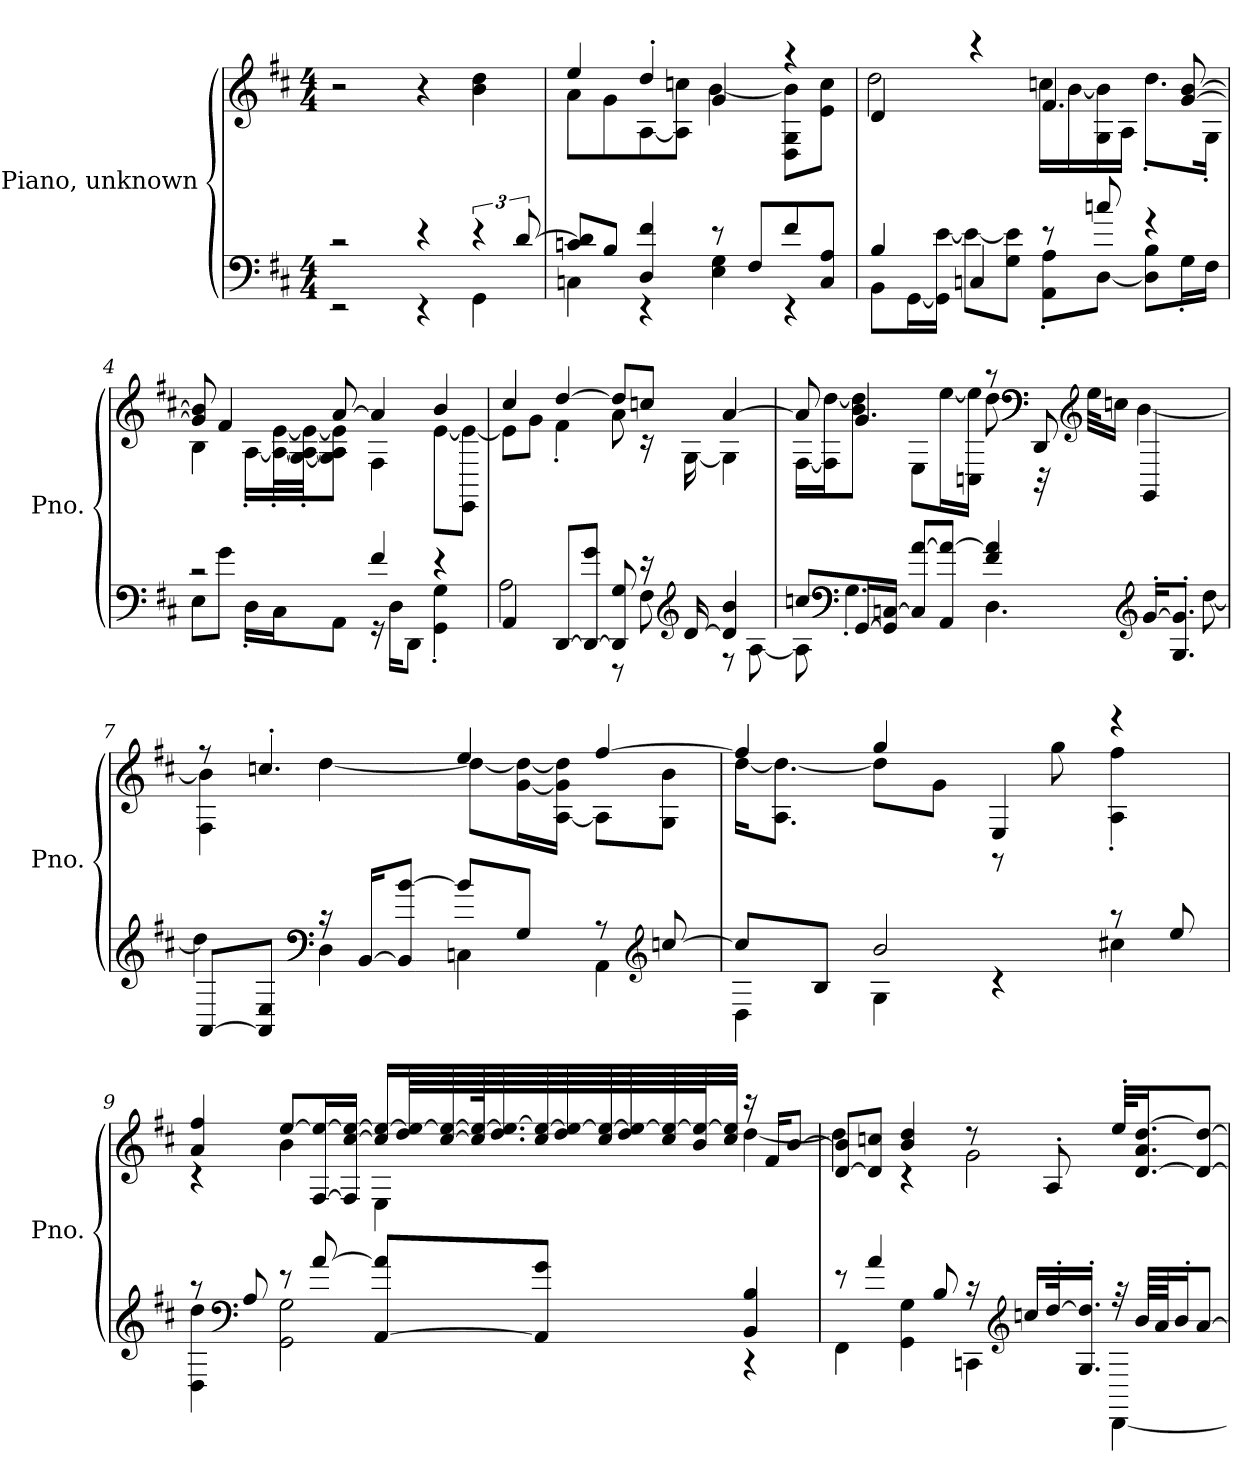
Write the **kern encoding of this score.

**kern	**kern
*part1	*part1
*staff2	*staff1
*I"Piano, unknown	*
*I'Pno.	*
*clefF4	*clefG2
*k[f#c#]	*k[f#c#]
*M4/4	*M4/4
*MM64	*MM64
=1	=1
*^	*
2r	2r	2r
4r	4r	4r
6r	4GG\	4b\ 4dd\
[12d/	.	.
=2	=2	=2
*	*	*^
8cn/ 8d/]L	4Cn\	4ee/	8a\L
8B/J	.	.	8g\
4D/ 4f#/	4r	4dd'/	[8A\
.	.	.	8A\] 8ccn\J
8r	4E\ 4G\	4g/	[4b\
8F#/L	.	.	.
8f#/	4r	4r	8D\ 8G\ 8b\]L
8C/ 8A/J	.	.	8e\ 8cc\J
=3	=3	=3	=3
4B/	8BB\L	4d/	2dd\
.	[16GG\L	.	.
.	16GG\] [16e\JJ	.	.
4Cn/	8e\L_	4r	.
.	8G\ 8e\]J	.	.
8r	8AA\' 8A\'L	4.f#/	16ccn\LL
.	.	.	[16b\
8ccn/	[8D\J	.	16G\ 16b\]
.	.	.	16A\JJ
4r	8D\] 8B\L	.	8.dd'\L
.	16G'\L	[8g/ [8b/	.
.	16F#\JJ	.	16G'\Jk
!!LO:LB:g=z	!!
=4	=4	=4	=4
2r	8E\L	8g/] 8b/]	4B\
.	8g\J	4f#/	.
.	16D'\LL	.	[16A'\LL
.	16C#\J	.	32A\_' [32e\'L
.	.	.	[32G\' 32A\_' 32e\_'JJ
.	8AA\J	[8a/	8G\] 8A\] 8e\]J
4f#/	16r	4a/]	4F#\
.	16D\KL	.	.
.	8DD\J	.	.
4r	4GG\' 4G\'	4b/	[8e\L
.	.	.	8EE\ 8e\_J
=5	=5	=5	=5
4AA/	2A\	4cc#/	8e\L]
.	.	.	8g\J
[8DD/L	.	[4dd/	4f#'\
8DD/_ 8g/J	.	.	.
8DD/] 8G/	8r	8dd/L]	8a\
16r	8F#\	8ccn/J	16r
*clefG2	*	*	*
[16d/	.	.	[16G\
4d/] 4b/	8r	[4a/	4G\]
.	[8A\	.	.
!!LO:LB:g=z	!!
=6	=6	=6	=6
8ccn/L	8A\]	8a/]	[16F#\LL
.	.	.	16F#\] [16dd\J
*clefF4	*	*	*
[16GG/L	4.G'\	4.g/	8b\ 8dd\]J
16GG/] [16Cn/JJ	.	.	.
8C/] [8a/L	.	.	8E\L
8AA/ 8a/_J	.	.	[16ee\L
.	.	.	16Cn\ 16ee\]JJ
4f#/ 4a/]	4.D\	8r	8dd\
*	*	*clefF4	*
.	.	8DD/	32r
*	*	*clefG2	*
.	.	.	32ee\KLL
.	.	.	16ccn\JJ
*clefG2	*	*	*
[16g'/KL	.	4GG/	[4b\
8.G/' 8.g/]'J	.	.	.
.	[8dd\	.	.
!!LO:LB:g=z	!!
=7	=7	=7	=7
[8AA/L	4dd\]	8r	4F#\ 4b\]
8AA/] 8E/J	.	4.ccn'/	.
*clefF4	*	*	*
16r	4D\	.	[4dd\
[16BB/KL	.	.	.
8BB/] [8b/J	.	.	.
8b/L]	4Cn\	4ee/	8dd\L_
8G/J	.	.	[16g\ 16dd\_L
.	.	.	[16A\ 16g\] 16dd\]JJ
8r	4AA\	[4ff#/	8A\L]
*clefG2	*	*	*
[8ccn/	.	.	8G\ 8b\J
=8	=8	=8	=8
8cc/L]	4D\	4ff#/]	[16dd\KL
.	.	.	8.A\ 8.dd\_J
8B/J	.	.	.
2b/	4G\	4gg/	8dd\L]
.	.	.	8g\J
.	4r	4E/	8r
.	.	.	8gg\
8r	4cc#X\	4r	4A\' 4ff#\'
8ee/	.	.	.
!!LO:LB:g=z	!!
=9	=9	=9	=9
8r	4D\ 4dd\	4a/ 4ff#/	4r
*clefF4	*	*	*
8A/	.	.	.
8r	2GG\ 2G\	[8ee/L	4b\
[8a/	.	[16F#/ 16ee/_L	.
.	.	16F#/] [16cc#/ 16ee/_JJ	.
[8AA/ 8a/]L	.	16cc#/] 16ee/_LL	4E\
.	.	64dd/ 64ee/_LL	.
.	.	[64cc#/ 64ee/_	.
.	.	128cc#/] 128ee/_K	.
.	.	64.dd/ 64.ee/_	.
8AA/] 8g/J	.	64cc#/ 64ee/_	.
.	.	64dd/ 64ee/_	.
.	.	64cc#/ 64ee/_	.
.	.	64dd/ 64ee/_	.
.	.	64cc#/ 64ee/_	.
.	.	64b/ 64ee/_J	.
.	.	32cc#/ 32ee/]JJJ	.
4BB/ 4B/	4r	16r	[4dd\
.	.	16f#/KL	.
.	.	[8b/J	.
!!LO:LB:g=z	!!
=10	=10	=10	=10
8r	4FF#\	[8d/ 8b/]L	4dd\]
4a/	.	8d/] 8ccn/J	.
.	4GG\ 4G\	4b/ 4dd/	4r
8B/	.	.	.
16r	4CCn\	8r	2g\
*clefG2	*	*	*
16ccn/LL	.	.	.
[32dd'/K	.	8A'/	.
16.G/' 16.dd/]'JJ	.	.	.
32r	[4DD\	32ee'/KLL	.
64b/LLLL	.	[16.d/ 16.a/ [16.dd/J	.
64a/JJ	.	.	.
16b'/J	.	.	.
[8a/J	.	8d/_ 8dd/_J	.
*v	*v	*	*
*	*v	*v
=	=
*-	*-
